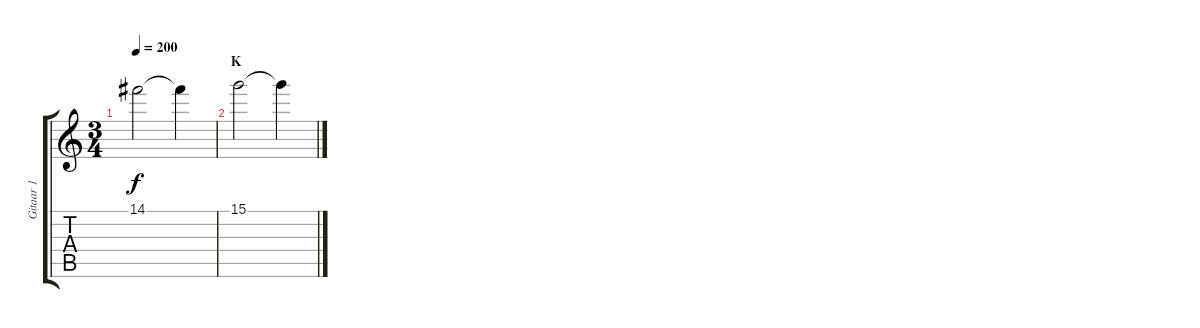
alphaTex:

\track ("Gitaar 1" "Gitaar 1") {instrument overdrivenguitar}
\staff {score tabs}
\tuning (E4 B3 G3 D3 A2 E2) {hide}
\ts (3 4)
\tempo 200
\clef g2
\ks c
14.1.2{dy f} 14.1{t}.4 |
\section ("" "K")
15.1.2 15.1{t}.4
